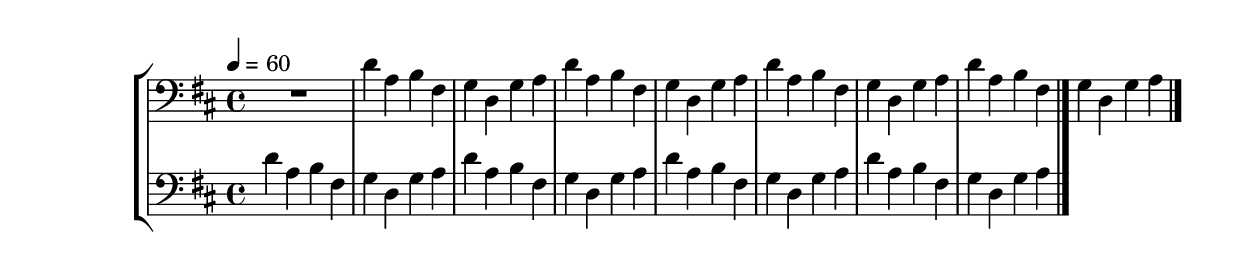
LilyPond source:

% LilyPond engraving system - http://www.lilypond.org/
%
% http://en.wikipedia.org/wiki/Pachelbel%27s_Canon
%
% Most consonant:
%
%   % canon-offset-audit --ostinato -- 0 -5 -3 -8 -7 -12 -7 -5 \
%   | sort -n | head -6
%   0.131 O2,T0		Min(0.000) Max(0.225) Mean(0.131) SDev(0.089)
%   0.151 O2,T-12	Min(0.000) Max(0.275) Mean(0.151) SDev(0.115)
%   0.156 O4,T0		Min(0.100) Max(0.225) Mean(0.156) SDev(0.057)
%   0.184 O1,T-14	Min(0.080) Max(0.250) Mean(0.184) SDev(0.066)
%   0.188 O1,T-2	Min(0.100) Max(0.225) Mean(0.188) SDev(0.052)
%   0.191 O2,T16	Min(0.080) Max(0.255) Mean(0.191) SDev(0.071)

\version "2.16.0"
\include "articulate.ly"

keytempoetc = {
  \key d \major
  \time 4/4
  \tempo 4=60
}

groundbass = \relative d' {
  d4 a b fis g d g a
}

upper = \relative d' {
  \clef bass
  \keytempoetc
% So going with Offset 4, Transpose 0 for 3rd most consonant: no unisons
% (hence the Min of not-zero in the canon-offset-audit above), so
% improved in that respect, but repeats a lot (hence the original work
% being somewhat more complex than this simple pairing).
  R1
  \transpose d d { \groundbass }
  \transpose d d { \groundbass }
  \transpose d d { \groundbass }
  \transpose d d { \groundbass }
  \bar "|."
}

lower = \relative d' {
  \clef bass
  \keytempoetc
  \groundbass
  \groundbass
  \groundbass
  \groundbass
  \bar "|."
}

theblackdots = {
  <<
    \new StaffGroup <<
      \new Staff = "upper" \upper
      \new Staff = "lower" \lower
    >>
  >>
}

themusic = {
  <<
    \new Staff <<
%     \set Staff.midiInstrument = #"church organ"
      \set Staff.printPartCombineTexts = ##f
      \partcombine
      << \upper >>
      << \lower >>
    >>
  >>
}

\score {
  \theblackdots
  \layout { }
}
\score {
  \articulate { \themusic }
  \midi { }
}
